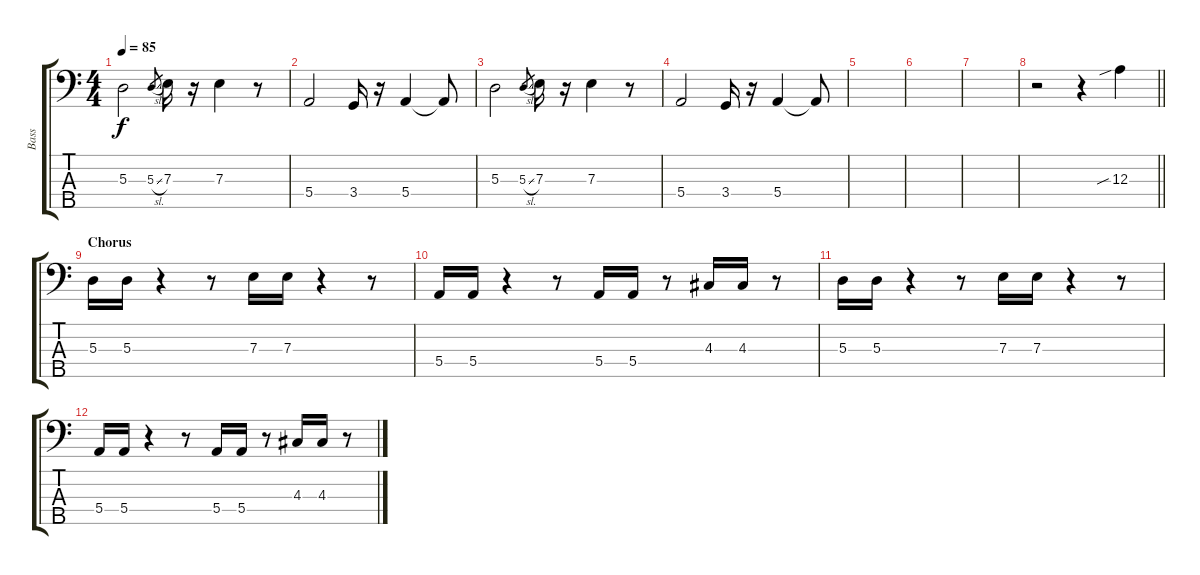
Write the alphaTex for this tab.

\track ("Bass" "Bass") {instrument electricbasspick}
\staff {score tabs}
\tuning (G2 D2 A1 E1 B0) {hide}
\ts (4 4)
\tempo 85
\clef f4
\ks c
5.3.2{dy f} 5.3{sl}.8{gr} 7.3.16 r.16 7.3.4 r.8 |
5.4.2 3.4.16 r.16 5.4.4 5.4{t}.8 |
5.3.2 5.3{sl}.8{gr} 7.3.16 r.16 7.3.4 r.8 |
5.4.2 3.4.16 r.16 5.4.4 5.4{t}.8 |
|
|
|
\barLineRight lightlight
r.2 r.4 12.3{sib}.4 |
\section ("" "Chorus")
5.3.16 5.3.16 r.4 r.8 7.3.16 7.3.16 r.4 r.8 |
5.4.16 5.4.16 r.4 r.8 5.4.16 5.4.16 r.8 4.3.16 4.3.16 r.8 |
5.3.16 5.3.16 r.4 r.8 7.3.16 7.3.16 r.4 r.8 |
5.4.16 5.4.16 r.4 r.8 5.4.16 5.4.16 r.8 4.3.16 4.3.16 r.8
